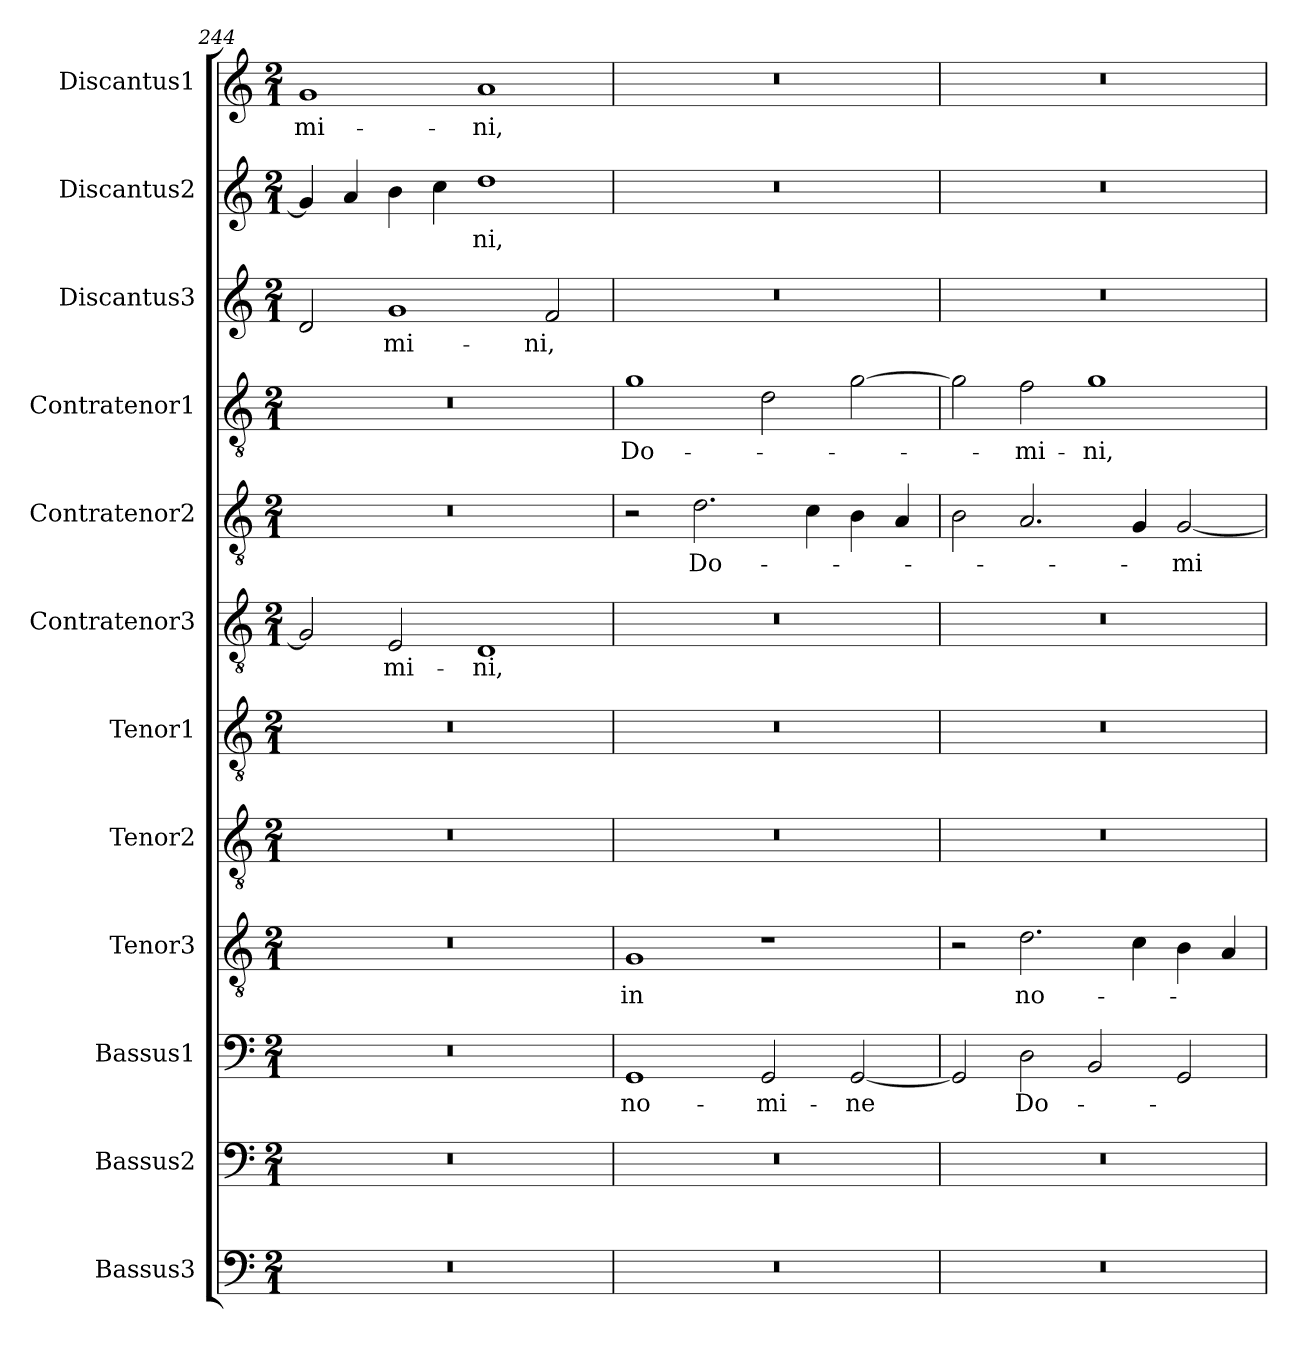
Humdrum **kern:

**kern	**kern	**kern	**text	**kern	**text	**kern	**kern	**kern	**text	**kern	**text	**kern	**text	**kern	**text	**kern	**text	**kern	**text
*part12	*part11	*part10	*part10	*part9	*part9	*part8	*part7	*part6	*part6	*part5	*part5	*part4	*part4	*part3	*part3	*part2	*part2	*part1	*part1
*staff12	*staff11	*staff10	*staff10	*staff9	*staff9	*staff8	*staff7	*staff6	*staff6	*staff5	*staff5	*staff4	*staff4	*staff3	*staff3	*staff2	*staff2	*staff1	*staff1
*I"Bassus3	*I"Bassus2	*I"Bassus1	*	*I"Tenor3	*	*I"Tenor2	*I"Tenor1	*I"Contratenor3	*	*I"Contratenor2	*	*I"Contratenor1	*	*I"Discantus3	*	*I"Discantus2	*	*I"Discantus1	*
*I'B3	*I'B2	*I'B1	*	*I'T3	*	*I'T2	*I'T1	*I'Ct3	*	*I'Ct2	*	*I'Ct1	*	*I'D3	*	*I'D2	*	*I'D1	*
*clefF4	*clefF4	*clefF4	*	*clefGv2	*	*clefGv2	*clefGv2	*clefGv2	*	*clefGv2	*	*clefGv2	*	*clefG2	*	*clefG2	*	*clefG2	*
*k[]	*k[]	*k[]	*	*k[]	*	*k[]	*k[]	*k[]	*	*k[]	*	*k[]	*	*k[]	*	*k[]	*	*k[]	*
*M2/1	*M2/1	*M2/1	*	*M2/1	*	*M2/1	*M2/1	*M2/1	*	*M2/1	*	*M2/1	*	*M2/1	*	*M2/1	*	*M2/1	*
=244	=244	=244	=244	=244	=244	=244	=244	=244	=244	=244	=244	=244	=244	=244	=244	=244	=244	=244	=244
0r	0r	0r	.	0r	.	0r	0r	2G/]	.	0r	.	0r	.	2d/	.	4g/]	.	1g/	-mi-
.	.	.	.	.	.	.	.	.	.	.	.	.	.	.	.	4a/	.	.	.
.	.	.	.	.	.	.	.	2E/	-mi-	.	.	.	.	1g/	-mi-	4b\	.	.	.
.	.	.	.	.	.	.	.	.	.	.	.	.	.	.	.	4cc\	.	.	.
.	.	.	.	.	.	.	.	1D/	-ni,	.	.	.	.	.	.	1dd\	-ni,	1a/	-ni,
.	.	.	.	.	.	.	.	.	.	.	.	.	.	2f/	-ni,	.	.	.	.
=245	=245	=245	=245	=245	=245	=245	=245	=245	=245	=245	=245	=245	=245	=245	=245	=245	=245	=245	=245
0r	0r	1GG/	no-	1G/	in	0r	0r	0r	.	2r	.	1g\	Do-	0r	.	0r	.	0r	.
.	.	.	.	.	.	.	.	.	.	2.d\	Do-	.	.	.	.	.	.	.	.
.	.	2GG/	-mi-	1r	.	.	.	.	.	.	.	2d\	.	.	.	.	.	.	.
.	.	.	.	.	.	.	.	.	.	4c\	.	.	.	.	.	.	.	.	.
.	.	[2GG/	-ne	.	.	.	.	.	.	4B\	.	[2g\	.	.	.	.	.	.	.
.	.	.	.	.	.	.	.	.	.	4A/	.	.	.	.	.	.	.	.	.
=246	=246	=246	=246	=246	=246	=246	=246	=246	=246	=246	=246	=246	=246	=246	=246	=246	=246	=246	=246
0r	0r	2GG/]	.	2r	.	0r	0r	0r	.	2B\	.	2g\]	.	0r	.	0r	.	0r	.
.	.	2D\	Do-	2.d\	no-	.	.	.	.	2.A/	.	2f\	-mi-	.	.	.	.	.	.
.	.	2BB/	.	.	.	.	.	.	.	.	.	1g\	-ni,	.	.	.	.	.	.
.	.	.	.	4c\	.	.	.	.	.	4G/	.	.	.	.	.	.	.	.	.
.	.	2GG/	.	4B\	.	.	.	.	.	[2G/	-mi-	.	.	.	.	.	.	.	.
.	.	.	.	4A/	.	.	.	.	.	.	.	.	.	.	.	.	.	.	.
=	=	=	=	=	=	=	=	=	=	=	=	=	=	=	=	=	=	=	=
*-	*-	*-	*-	*-	*-	*-	*-	*-	*-	*-	*-	*-	*-	*-	*-	*-	*-	*-	*-
